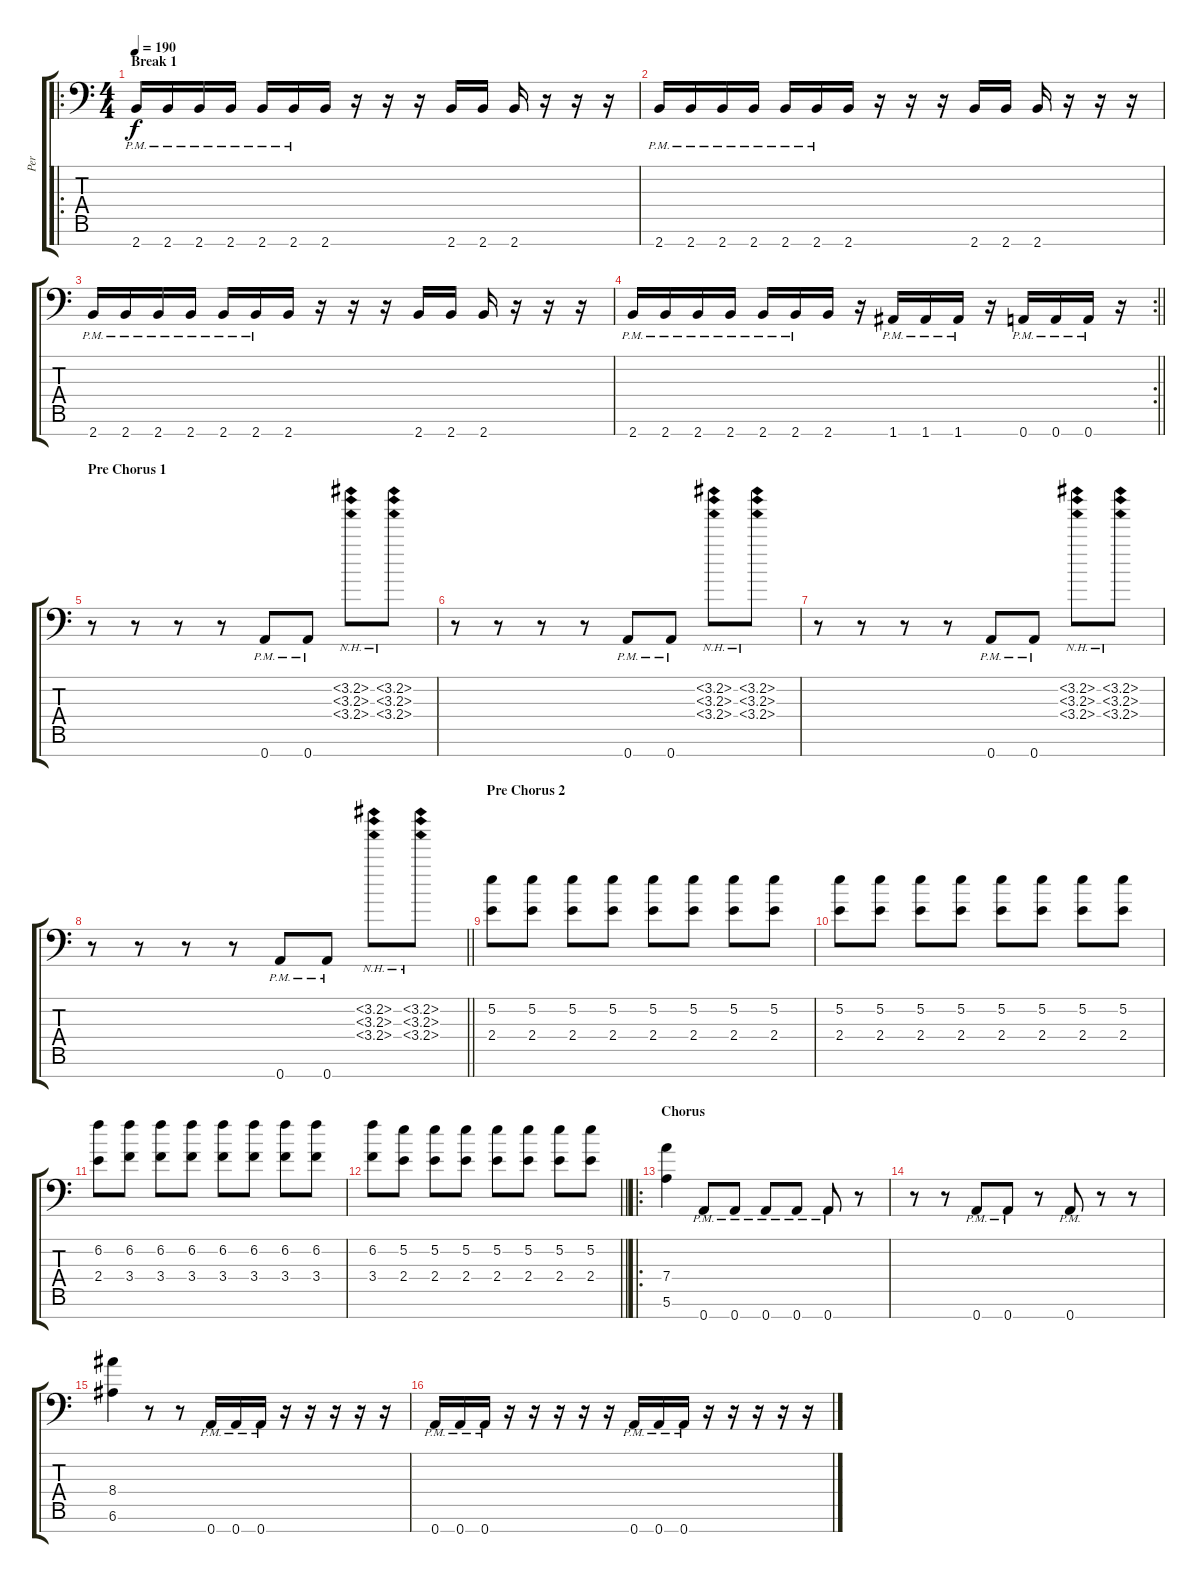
\track ("Per " "Per ") {instrument distortionguitar}
\staff {score tabs}
\tuning (E4 B3 G3 D3 A2 E2 A1) {hide}
\ro
\ts (4 4)
\section ("" "Break 1")
\tempo 190
\clef f4
\ks c
2.7{pm}.16{dy f} 2.7{pm}.16 2.7{pm}.16 2.7{pm}.16 2.7{pm}.16 2.7{pm}.16 2.7.16 r.16 r.16 r.16 2.7.16 2.7.16 2.7.16 r.16 r.16 r.16 |
2.7{pm}.16 2.7{pm}.16 2.7{pm}.16 2.7{pm}.16 2.7{pm}.16 2.7{pm}.16 2.7.16 r.16 r.16 r.16 2.7.16 2.7.16 2.7.16 r.16 r.16 r.16 |
2.7{pm}.16 2.7{pm}.16 2.7{pm}.16 2.7{pm}.16 2.7{pm}.16 2.7{pm}.16 2.7.16 r.16 r.16 r.16 2.7.16 2.7.16 2.7.16 r.16 r.16 r.16 |
\rc 2
\barLineRight lightlight
2.7{pm}.16 2.7{pm}.16 2.7{pm}.16 2.7{pm}.16 2.7{pm}.16 2.7{pm}.16 2.7.16 r.16 1.7{pm}.16 1.7{pm}.16 1.7{pm}.16 r.16 0.7{pm}.16 0.7{pm}.16 0.7{pm}.16 r.16 |
\section ("" "Pre Chorus 1")
r.8 r.8 r.8 r.8 0.7{pm}.8 0.7{pm}.8 (3.2{nh} 3.3{nh} 3.4{nh}).8 (3.2{nh} 3.3{nh} 3.4{nh}).8 |
r.8 r.8 r.8 r.8 0.7{pm}.8 0.7{pm}.8 (3.2{nh} 3.3{nh} 3.4{nh}).8 (3.2{nh} 3.3{nh} 3.4{nh}).8 |
r.8 r.8 r.8 r.8 0.7{pm}.8 0.7{pm}.8 (3.2{nh} 3.3{nh} 3.4{nh}).8 (3.2{nh} 3.3{nh} 3.4{nh}).8 |
\barLineRight lightlight
r.8 r.8 r.8 r.8 0.7{pm}.8 0.7{pm}.8 (3.2{nh} 3.3{nh} 3.4{nh}).8 (3.2{nh} 3.3{nh} 3.4{nh}).8 |
\section ("" "Pre Chorus 2")
(5.2 2.4).8 (5.2 2.4).8 (5.2 2.4).8 (5.2 2.4).8 (5.2 2.4).8 (5.2 2.4).8 (5.2 2.4).8 (5.2 2.4).8 |
(5.2 2.4).8 (5.2 2.4).8 (5.2 2.4).8 (5.2 2.4).8 (5.2 2.4).8 (5.2 2.4).8 (5.2 2.4).8 (5.2 2.4).8 |
(6.2 2.4).8 (6.2 3.4).8 (6.2 3.4).8 (6.2 3.4).8 (6.2 3.4).8 (6.2 3.4).8 (6.2 3.4).8 (6.2 3.4).8 |
\barLineRight lightlight
(6.2 3.4).8 (5.2 2.4).8 (5.2 2.4).8 (5.2 2.4).8 (5.2 2.4).8 (5.2 2.4).8 (5.2 2.4).8 (5.2 2.4).8 |
\ro
\section ("" "Chorus")
(7.4 5.6).4 0.7{pm}.8 0.7{pm}.8 0.7{pm}.8 0.7{pm}.8 0.7{pm}.8 r.8 |
r.8 r.8 0.7{pm}.8 0.7{pm}.8 r.8 0.7{pm}.8 r.8 r.8 |
(8.4 6.6).4 r.8 r.8 0.7{pm}.16 0.7{pm}.16 0.7{pm}.16 r.16 r.16 r.16 r.16 r.16 |
0.7{pm}.16 0.7{pm}.16 0.7{pm}.16 r.16 r.16 r.16 r.16 r.16 0.7{pm}.16 0.7{pm}.16 0.7{pm}.16 r.16 r.16 r.16 r.16 r.16
